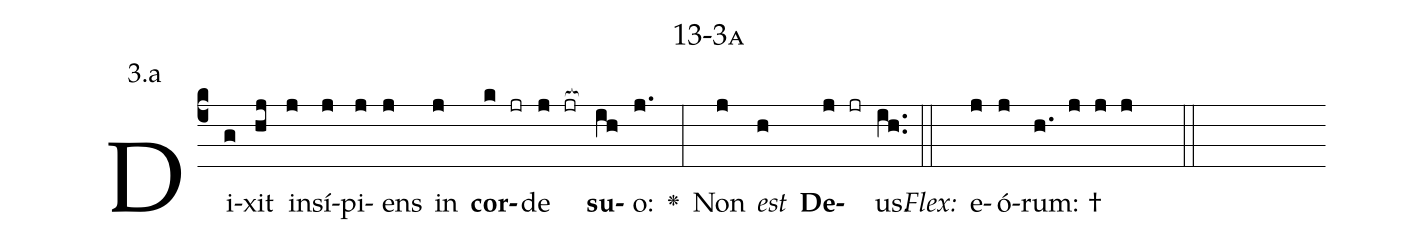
name: 13-3a;
annotation: 3.a;
%%
(c4)Di(g)xit(hj) in(j)sí(j)pi(j)ens(j) in(j) <b>cor</b>(k jr)de(j jr[ocb:1{]) <b>su</b>(ih[ocb:0}])o:(j.) <v>\greheightstar</v>(:) Non(j) <i>est</i>(h) <b>De</b>(j jr)us.(ih..) (::)
<i>Flex:</i>()  e(j)ó(j)rum: †(h. j j j  ::)

%E(j) u(j) o(j) u(h) a(j) e.(ih..) (::)
